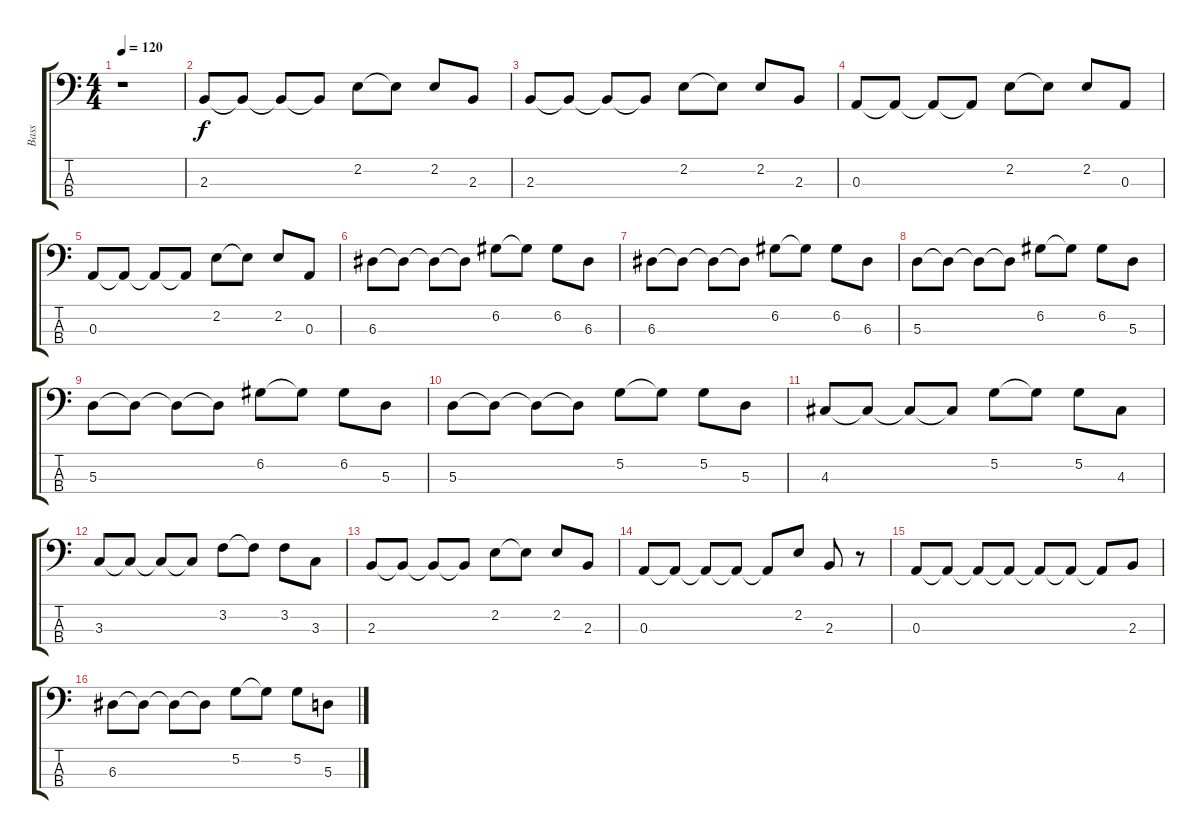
\track ("Bass" "Bass") {instrument synthbass1}
\staff {score tabs}
\tuning (G2 D2 A1 E1) {hide}
\ts (4 4)
\tempo 120
\clef f4
\ks c
r.1{dy f instrument synthbass1} |
2.3.8 2.3{t}.8 2.3{t}.8 2.3{t}.8 2.2.8 2.2{t}.8 2.2.8 2.3.8 |
2.3.8 2.3{t}.8 2.3{t}.8 2.3{t}.8 2.2.8 2.2{t}.8 2.2.8 2.3.8 |
0.3.8 0.3{t}.8 0.3{t}.8 0.3{t}.8 2.2.8 2.2{t}.8 2.2.8 0.3.8 |
0.3.8 0.3{t}.8 0.3{t}.8 0.3{t}.8 2.2.8 2.2{t}.8 2.2.8 0.3.8 |
6.3.8 6.3{t}.8 6.3{t}.8 6.3{t}.8 6.2.8 6.2{t}.8 6.2.8 6.3.8 |
6.3.8 6.3{t}.8 6.3{t}.8 6.3{t}.8 6.2.8 6.2{t}.8 6.2.8 6.3.8 |
5.3.8 5.3{t}.8 5.3{t}.8 5.3{t}.8 6.2.8 6.2{t}.8 6.2.8 5.3.8 |
5.3.8 5.3{t}.8 5.3{t}.8 5.3{t}.8 6.2.8 6.2{t}.8 6.2.8 5.3.8 |
5.3.8 5.3{t}.8 5.3{t}.8 5.3{t}.8 5.2.8 5.2{t}.8 5.2.8 5.3.8 |
4.3.8 4.3{t}.8 4.3{t}.8 4.3{t}.8 5.2.8 5.2{t}.8 5.2.8 4.3.8 |
3.3.8 3.3{t}.8 3.3{t}.8 3.3{t}.8 3.2.8 3.2{t}.8 3.2.8 3.3.8 |
2.3.8 2.3{t}.8 2.3{t}.8 2.3{t}.8 2.2.8 2.2{t}.8 2.2.8 2.3.8 |
0.3.8 0.3{t}.8 0.3{t}.8 0.3{t}.8 0.3{t}.8 2.2.8 2.3.8 r.8 |
0.3.8 0.3{t}.8 0.3{t}.8 0.3{t}.8 0.3{t}.8 0.3{t}.8 0.3{t}.8 2.3.8 |
6.3.8 6.3{t}.8 6.3{t}.8 6.3{t}.8 5.2.8 5.2{t}.8 5.2.8 5.3.8
